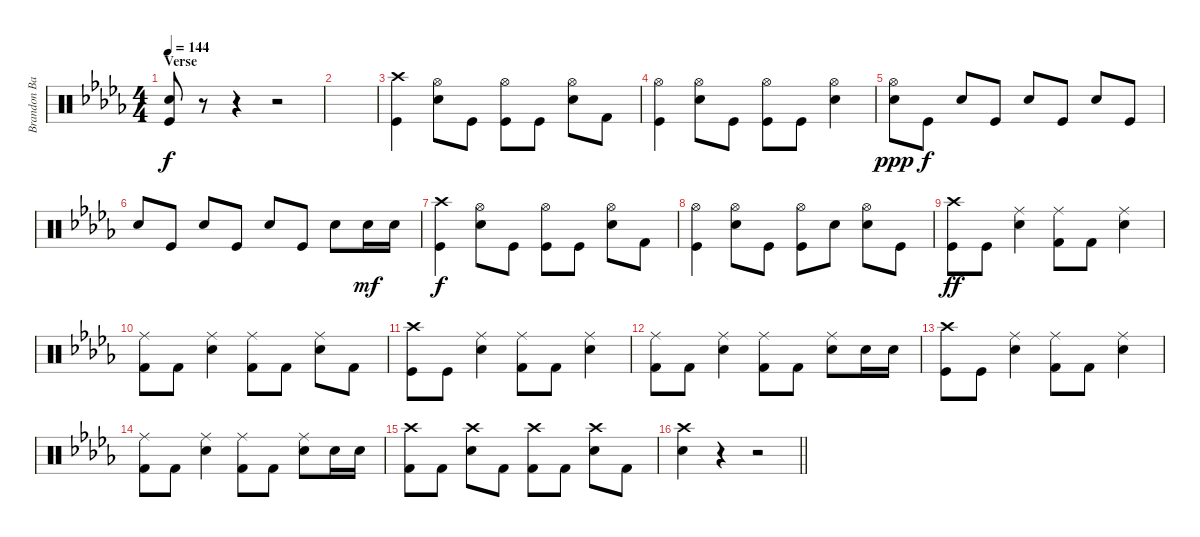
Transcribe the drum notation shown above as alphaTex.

\track ("Brandon Barnes - Drums" "Brandon Ba") {instrument percussion}
\staff {score}
\articulation defaults
\ts (4 4)
\section ("" "Verse")
\tempo 144
\clef neutral
\ks db
("Kick (hit)" "Snare (hit) 2").8{dy f} r.8 r.4 r.2 |
|
("Kick (hit)" "Crash high (hit)").4 ("Snare (hit) 2" "Hi-Hat (open)").8 "Kick (hit)".8 ("Kick (hit)" "Hi-Hat (open)").8 "Kick (hit)".8 ("Snare (hit) 2" "Hi-Hat (open)").8 "Kick (hit) 2".8 |
("Kick (hit)" "Hi-Hat (open)").4 ("Snare (hit) 2" "Hi-Hat (open)").8 "Kick (hit)".8 ("Kick (hit)" "Hi-Hat (open)").8 "Kick (hit)".8 ("Snare (hit) 2" "Hi-Hat (open)").4 |
("Snare (hit) 2" "Hi-Hat (open)").8{dy ppp} "Kick (hit)".8{dy f} "Snare (hit) 2".8 "Kick (hit)".8 "Snare (hit) 2".8 "Kick (hit)".8 "Snare (hit) 2".8 "Kick (hit)".8 |
"Snare (hit) 2".8 "Kick (hit)".8 "Snare (hit) 2".8 "Kick (hit)".8 "Snare (hit) 2".8 "Kick (hit)".8 "Snare (hit) 2".8 "Snare (hit) 2".16{dy mf} "Snare (hit) 2".16 |
("Kick (hit)" "Crash high (hit)").4{dy f} ("Snare (hit) 2" "Hi-Hat (open)").8 "Kick (hit)".8 ("Kick (hit)" "Hi-Hat (open)").8 "Kick (hit)".8 ("Snare (hit) 2" "Hi-Hat (open)").8 "Kick (hit) 2".8 |
("Kick (hit)" "Hi-Hat (open)").4 ("Snare (hit) 2" "Hi-Hat (open)").8 "Kick (hit)".8 ("Kick (hit)" "Hi-Hat (open)").8 "Snare (hit) 2".8 ("Snare (hit) 2" "Hi-Hat (open)").8 "Kick (hit)".8 |
("Crash high (hit)" "Kick (hit)").8{dy ff} "Kick (hit)".8 ("Snare (hit) 2" "Ride (middle)").4 ("Kick (hit) 2" "Ride (middle)").8 "Kick (hit) 2".8 ("Snare (hit) 2" "Ride (middle)").4 |
("Kick (hit) 2" "Ride (middle)").8 "Kick (hit) 2".8 ("Snare (hit) 2" "Ride (middle)").4 ("Kick (hit) 2" "Ride (middle)").8 "Kick (hit) 2".8 ("Snare (hit) 2" "Ride (middle)").8 "Kick (hit) 2".8 |
("Crash high (hit)" "Kick (hit)").8 "Kick (hit)".8 ("Snare (hit) 2" "Ride (middle)").4 ("Kick (hit) 2" "Ride (middle)").8 "Kick (hit) 2".8 ("Snare (hit) 2" "Ride (middle)").4 |
("Kick (hit) 2" "Ride (middle)").8 "Kick (hit) 2".8 ("Snare (hit) 2" "Ride (middle)").4 ("Kick (hit) 2" "Ride (middle)").8 "Kick (hit) 2".8 ("Snare (hit) 2" "Ride (middle)").8 "Snare (hit) 2".16 "Snare (hit) 2".16 |
("Crash high (hit)" "Kick (hit)").8 "Kick (hit)".8 ("Snare (hit) 2" "Ride (middle)").4 ("Kick (hit) 2" "Ride (middle)").8 "Kick (hit) 2".8 ("Snare (hit) 2" "Ride (middle)").4 |
("Kick (hit) 2" "Ride (middle)").8 "Kick (hit) 2".8 ("Snare (hit) 2" "Ride (middle)").4 ("Kick (hit) 2" "Ride (middle)").8 "Kick (hit) 2".8 ("Snare (hit) 2" "Ride (middle)").8 "Snare (hit) 2".16 "Snare (hit) 2".16 |
("Kick (hit) 2" "Crash high (hit)").8 "Kick (hit) 2".8 ("Snare (hit) 2" "Crash high (hit)").8 "Kick (hit) 2".8 ("Kick (hit) 2" "Crash high (hit)").8 "Kick (hit) 2".8 ("Snare (hit) 2" "Crash high (hit)").8 "Kick (hit) 2".8 |
\barLineRight lightlight
("Snare (hit) 2" "Crash high (hit)").4 r.4 r.2
